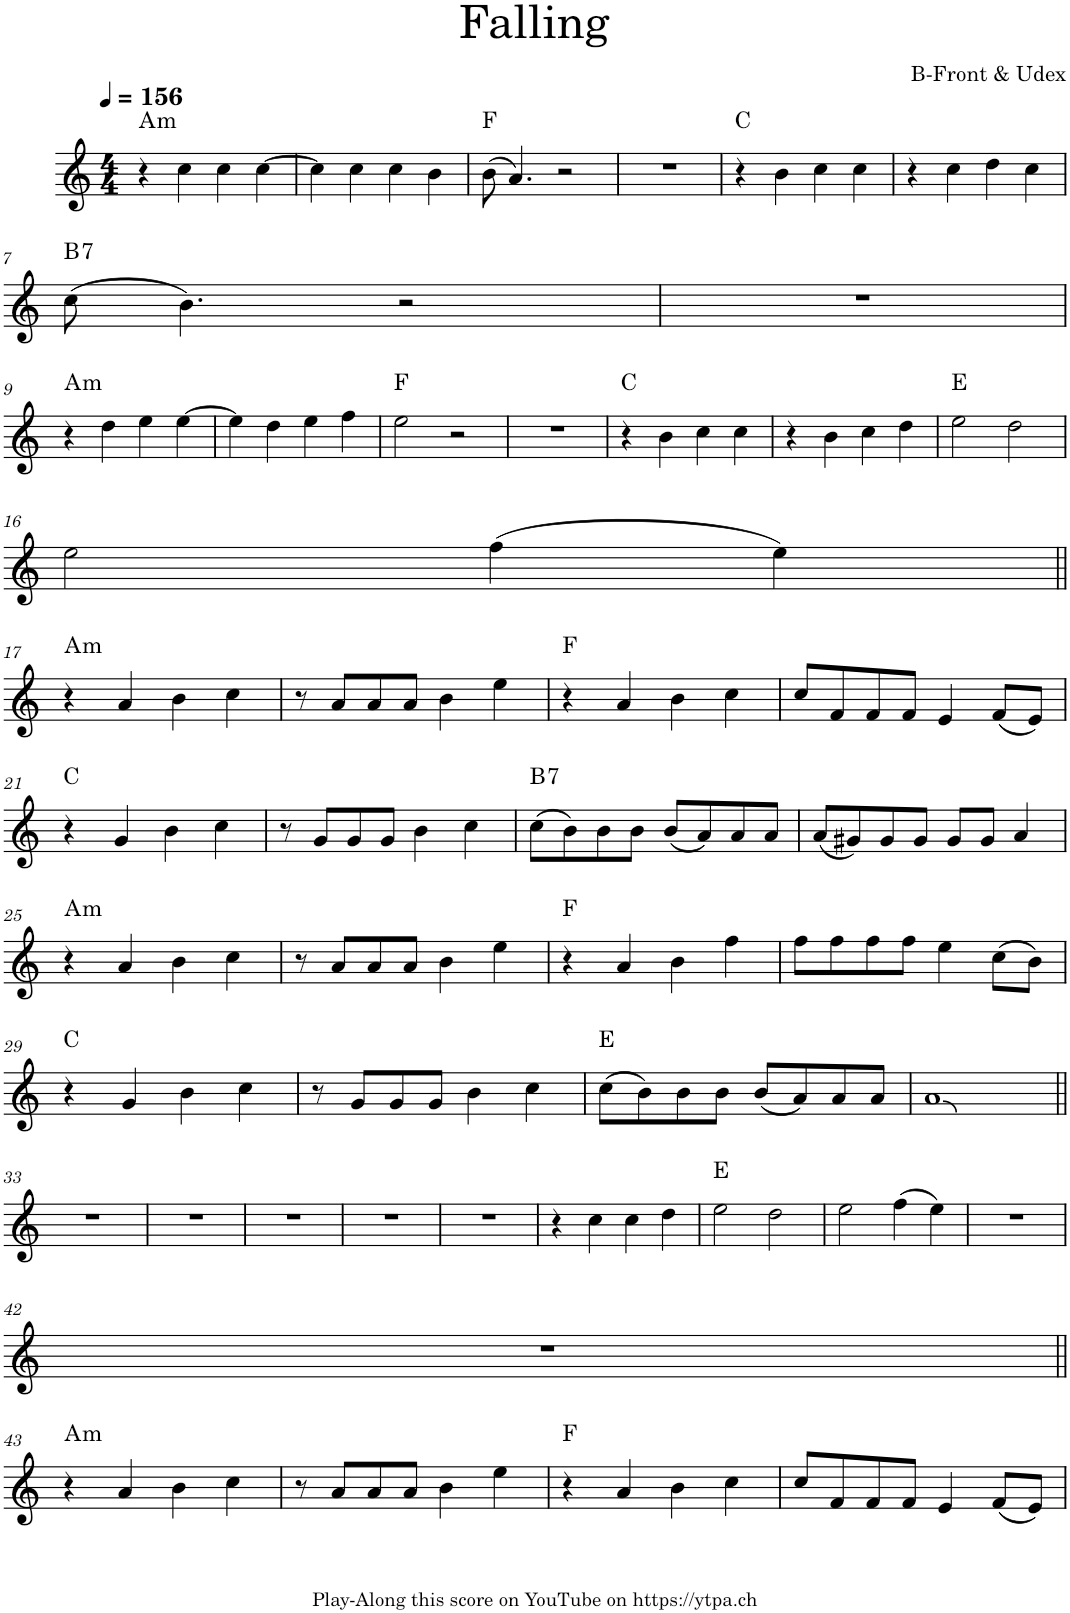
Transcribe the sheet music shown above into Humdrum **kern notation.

**kern	**harte
*part1	*part1
*staff1	*
*I"Piano	*
*I'Pno.	*
*clefG2	*
*k[]	*
*M4/4	*
*MM156	*
=1	=1
!	!LO:H:kt=m
4r	A:min
4cc\	.
4cc\	.
[4cc\	.
=2	=2
4cc\]	.
4cc\	.
4cc\	.
4b\	.
=3	=3
(8b\	F:maj
4.a/)	.
2r	.
=4	=4
1r	.
=5	=5
4r	C:maj
4b\	.
4cc\	.
4cc\	.
=6	=6
4r	.
4cc\	.
4dd\	.
4cc\	.
!!LO:LB:g=z
=7	=7
!	!LO:H:kt=7
(8cc\	B:7
4.b\)	.
2r	.
=8	=8
1r	.
!!LO:LB:g=z
=9	=9
!	!LO:H:kt=m
4r	A:min
4dd\	.
4ee\	.
[4ee\	.
=10	=10
4ee\]	.
4dd\	.
4ee\	.
4ff\	.
=11	=11
2ee\	F:maj
2r	.
=12	=12
1r	.
=13	=13
4r	C:maj
4b\	.
4cc\	.
4cc\	.
=14	=14
4r	.
4b\	.
4cc\	.
4dd\	.
=15	=15
2ee\	E:maj
2dd\	.
!!LO:LB:g=z
=16	=16
2ee\	.
(4ff\	.
4ee\)	.
!!LO:LB:g=z
=17||	=17||
!	!LO:H:kt=m
4r	A:min
4a/	.
4b\	.
4cc\	.
=18	=18
8r	.
8a/L	.
8a/	.
8a/J	.
4b\	.
4ee\	.
=19	=19
4r	F:maj
4a/	.
4b\	.
4cc\	.
=20	=20
8cc/L	.
8f/	.
8f/	.
8f/J	.
4e/	.
(8f/L	.
8e/J)	.
!!LO:LB:g=z
=21	=21
4r	C:maj
4g/	.
4b\	.
4cc\	.
=22	=22
8r	.
8g/L	.
8g/	.
8g/J	.
4b\	.
4cc\	.
=23	=23
(8cc\L	.
8b\)	.
8b\	.
8b\J	.
(8b/L	.
8a/)	.
8a/	.
8a/J	.
=24	=24
(8a/L	.
8g#X/)	.
8g#/	.
8g#/J	.
8g#/L	.
8g#/J	.
4a/	.
!!LO:LB:g=z
=25	=25
!	!LO:H:kt=m
4r	A:min
4a/	.
4b\	.
4cc\	.
=26	=26
8r	.
8a/L	.
8a/	.
8a/J	.
4b\	.
4ee\	.
=27	=27
4r	F:maj
4a/	.
4b\	.
4ff\	.
=28	=28
8ff\L	.
8ff\	.
8ff\	.
8ff\J	.
4ee\	.
(8cc\L	.
8b\J)	.
!!LO:LB:g=z
=29	=29
4r	C:maj
4g/	.
4b\	.
4cc\	.
=30	=30
8r	.
8g/L	.
8g/	.
8g/J	.
4b\	.
4cc\	.
=31	=31
(8cc\L	E:maj
8b\)	.
8b\	.
8b\J	.
(8b/L	.
8a/)	.
8a/	.
8a/J	.
=32	=32
1a	.
!!LO:LB:g=z
=33||	=33||
1r	.
=34	=34
1r	.
=35	=35
1r	.
=36	=36
1r	.
=37	=37
1r	.
=38	=38
4r	.
4cc\	.
4cc\	.
4dd\	.
=39	=39
2ee\	E:maj
2dd\	.
=40	=40
2ee\	.
(4ff\	.
4ee\)	.
=41	=41
1r	.
!!LO:LB:g=z
=42	=42
1r	.
!!LO:LB:g=z
=43||	=43||
!	!LO:H:kt=m
4r	A:min
4a/	.
4b\	.
4cc\	.
=44	=44
8r	.
8a/L	.
8a/	.
8a/J	.
4b\	.
4ee\	.
=45	=45
4r	F:maj
4a/	.
4b\	.
4cc\	.
=46	=46
8cc/L	.
8f/	.
8f/	.
8f/J	.
4e/	.
(8f/L	.
8e/J)	.
=	=
*-	*-
